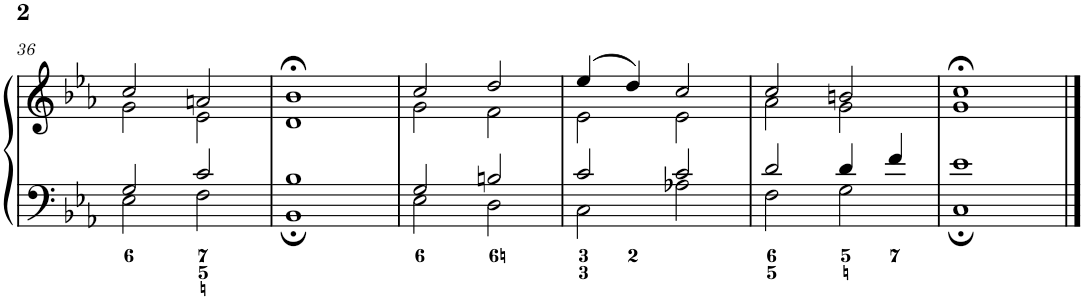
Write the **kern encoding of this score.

**kern	**kern
*part1	*part1
*staff2	*staff1
*I"Piano	*
*I'Pno.	*
!!LO:PB:g=z
*clefF4	*clefG2
*k[b-e-a-]	*k[b-e-a-]
*M4/4	*M4/4
*met(c)	*met(c)
=36	=36
*^	*^
2G/	2E-\	2cc/	2g\
2c/	2F\	2an/	2e-\
=37	=37	=37	=37
1B-	1BB-;	1b-;<	1d
=38	=38	=38	=38
2G/	2E-\	2cc/	2g\
2Bn/	2D\	2dd/	2f\
=39	=39	=39	=39
2c/	2C\	(4ee-/	2e-\
.	.	4dd/)	.
2c/	2A-X\	2cc/	2e-\
=40	=40	=40	=40
2d/	2F\	2cc/	2a-\
4d/	2G\	2bn/	2g\
4f/	.	.	.
=41	=41	=41	=41
1e-	1C;	1cc;<	1g
*v	*v	*	*
*	*v	*v
==	==
*-	*-
